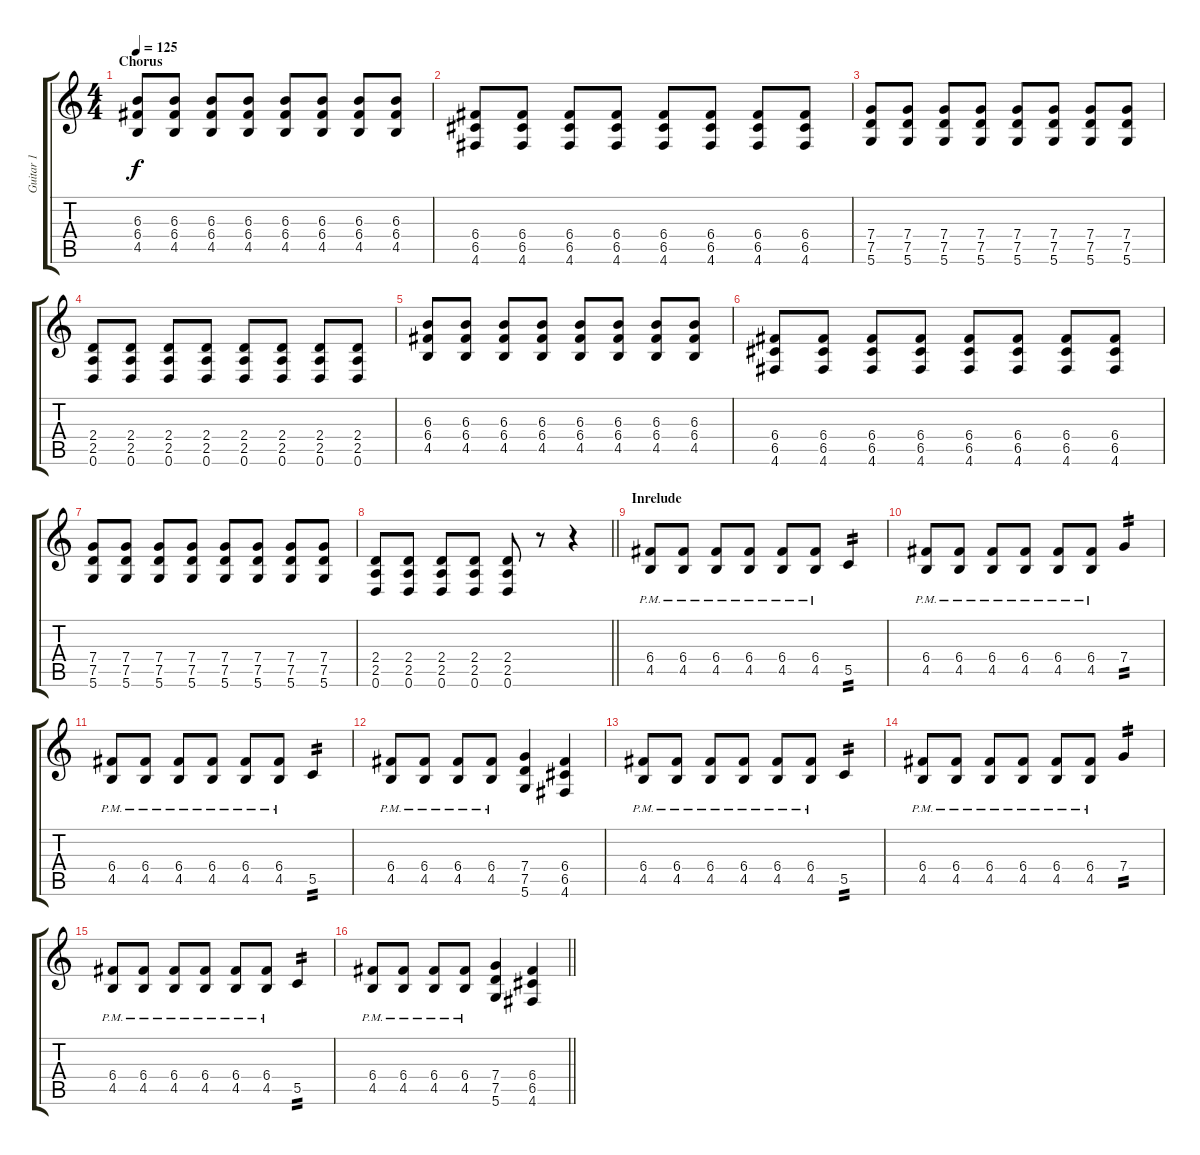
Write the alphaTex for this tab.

\track ("Guitar 1" "Guitar 1") {instrument acousticguitarsteel}
\staff {score tabs}
\tuning (D4 A3 F3 C3 G2 D2) {hide}
\ts (4 4)
\section ("" "Chorus")
\tempo 125
\clef g2
\ks c
(6.3 6.4 4.5).8{dy f instrument overdrivenguitar} (6.3 6.4 4.5).8 (6.3 6.4 4.5).8 (6.3 6.4 4.5).8 (6.3 6.4 4.5).8 (6.3 6.4 4.5).8 (6.3 6.4 4.5).8 (6.3 6.4 4.5).8 |
(6.4 6.5 4.6).8 (6.4 6.5 4.6).8 (6.4 6.5 4.6).8 (6.4 6.5 4.6).8 (6.4 6.5 4.6).8 (6.4 6.5 4.6).8 (6.4 6.5 4.6).8 (6.4 6.5 4.6).8 |
(7.4 7.5 5.6).8 (7.4 7.5 5.6).8 (7.4 7.5 5.6).8 (7.4 7.5 5.6).8 (7.4 7.5 5.6).8 (7.4 7.5 5.6).8 (7.4 7.5 5.6).8 (7.4 7.5 5.6).8 |
(2.4 2.5 0.6).8 (2.4 2.5 0.6).8 (2.4 2.5 0.6).8 (2.4 2.5 0.6).8 (2.4 2.5 0.6).8 (2.4 2.5 0.6).8 (2.4 2.5 0.6).8 (2.4 2.5 0.6).8 |
(6.3 6.4 4.5).8 (6.3 6.4 4.5).8 (6.3 6.4 4.5).8 (6.3 6.4 4.5).8 (6.3 6.4 4.5).8 (6.3 6.4 4.5).8 (6.3 6.4 4.5).8 (6.3 6.4 4.5).8 |
(6.4 6.5 4.6).8 (6.4 6.5 4.6).8 (6.4 6.5 4.6).8 (6.4 6.5 4.6).8 (6.4 6.5 4.6).8 (6.4 6.5 4.6).8 (6.4 6.5 4.6).8 (6.4 6.5 4.6).8 |
(7.4 7.5 5.6).8 (7.4 7.5 5.6).8 (7.4 7.5 5.6).8 (7.4 7.5 5.6).8 (7.4 7.5 5.6).8 (7.4 7.5 5.6).8 (7.4 7.5 5.6).8 (7.4 7.5 5.6).8 |
\barLineRight lightlight
(2.4 2.5 0.6).8 (2.4 2.5 0.6).8 (2.4 2.5 0.6).8 (2.4 2.5 0.6).8 (2.4 2.5 0.6).8 r.8 r.4 |
\section ("" "Inrelude ")
(6.4{pm} 4.5).8 (6.4{pm} 4.5).8 (6.4{pm} 4.5).8 (6.4{pm} 4.5).8 (6.4{pm} 4.5).8 (6.4{pm} 4.5).8 5.5.4{tp 2} |
(6.4{pm} 4.5).8 (6.4{pm} 4.5).8 (6.4{pm} 4.5).8 (6.4{pm} 4.5).8 (6.4{pm} 4.5).8 (6.4{pm} 4.5).8 7.4.4{tp 2} |
(6.4{pm} 4.5).8 (6.4{pm} 4.5).8 (6.4{pm} 4.5).8 (6.4{pm} 4.5).8 (6.4{pm} 4.5).8 (6.4{pm} 4.5).8 5.5.4{tp 2} |
(6.4{pm} 4.5).8 (6.4{pm} 4.5).8 (6.4{pm} 4.5).8 (6.4{pm} 4.5).8 (7.4 7.5 5.6).4 (6.4 6.5 4.6).4 |
(6.4{pm} 4.5).8 (6.4{pm} 4.5).8 (6.4{pm} 4.5).8 (6.4{pm} 4.5).8 (6.4{pm} 4.5).8 (6.4{pm} 4.5).8 5.5.4{tp 2} |
(6.4{pm} 4.5).8 (6.4{pm} 4.5).8 (6.4{pm} 4.5).8 (6.4{pm} 4.5).8 (6.4{pm} 4.5).8 (6.4{pm} 4.5).8 7.4.4{tp 2} |
(6.4{pm} 4.5).8 (6.4{pm} 4.5).8 (6.4{pm} 4.5).8 (6.4{pm} 4.5).8 (6.4{pm} 4.5).8 (6.4{pm} 4.5).8 5.5.4{tp 2} |
\barLineRight lightlight
(6.4{pm} 4.5).8 (6.4{pm} 4.5).8 (6.4{pm} 4.5).8 (6.4{pm} 4.5).8 (7.4 7.5 5.6).4 (6.4 6.5 4.6).4
